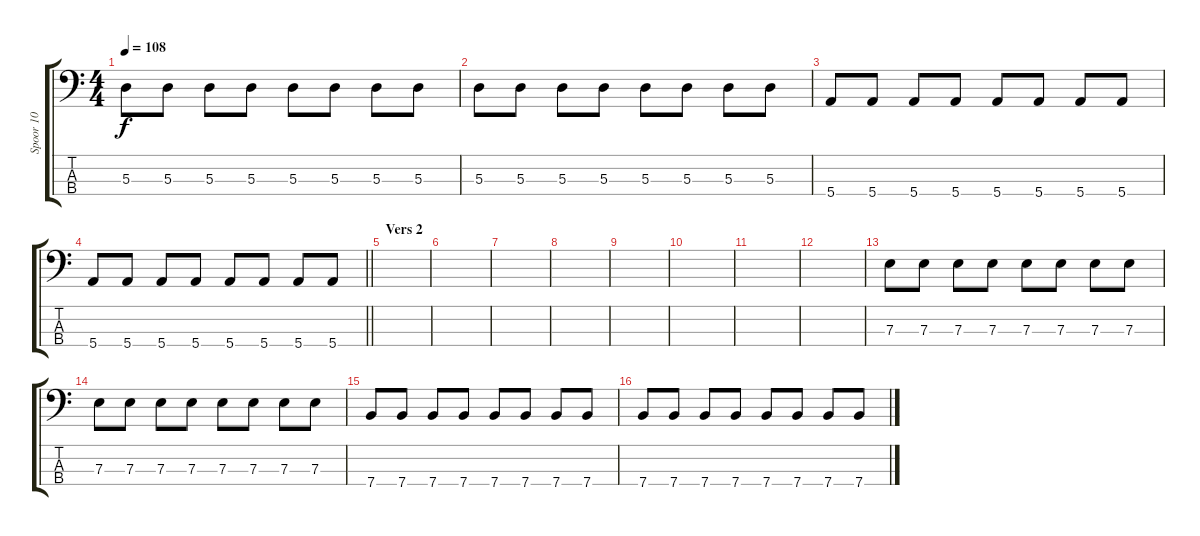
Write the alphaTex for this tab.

\track ("Spoor 10" "Spoor 10") {instrument electricbassfinger}
\staff {score tabs}
\tuning (G2 D2 A1 E1) {hide}
\ts (4 4)
\tempo 108
\clef f4
\ks c
5.3.8{dy f} 5.3.8 5.3.8 5.3.8 5.3.8 5.3.8 5.3.8 5.3.8 |
5.3.8 5.3.8 5.3.8 5.3.8 5.3.8 5.3.8 5.3.8 5.3.8 |
5.4.8 5.4.8 5.4.8 5.4.8 5.4.8 5.4.8 5.4.8 5.4.8 |
\barLineRight lightlight
5.4.8 5.4.8 5.4.8 5.4.8 5.4.8 5.4.8 5.4.8 5.4.8 |
\section ("" "Vers 2")
|
|
|
|
|
|
|
|
7.3.8 7.3.8 7.3.8 7.3.8 7.3.8 7.3.8 7.3.8 7.3.8 |
7.3.8 7.3.8 7.3.8 7.3.8 7.3.8 7.3.8 7.3.8 7.3.8 |
7.4.8 7.4.8 7.4.8 7.4.8 7.4.8 7.4.8 7.4.8 7.4.8 |
7.4.8 7.4.8 7.4.8 7.4.8 7.4.8 7.4.8 7.4.8 7.4.8
